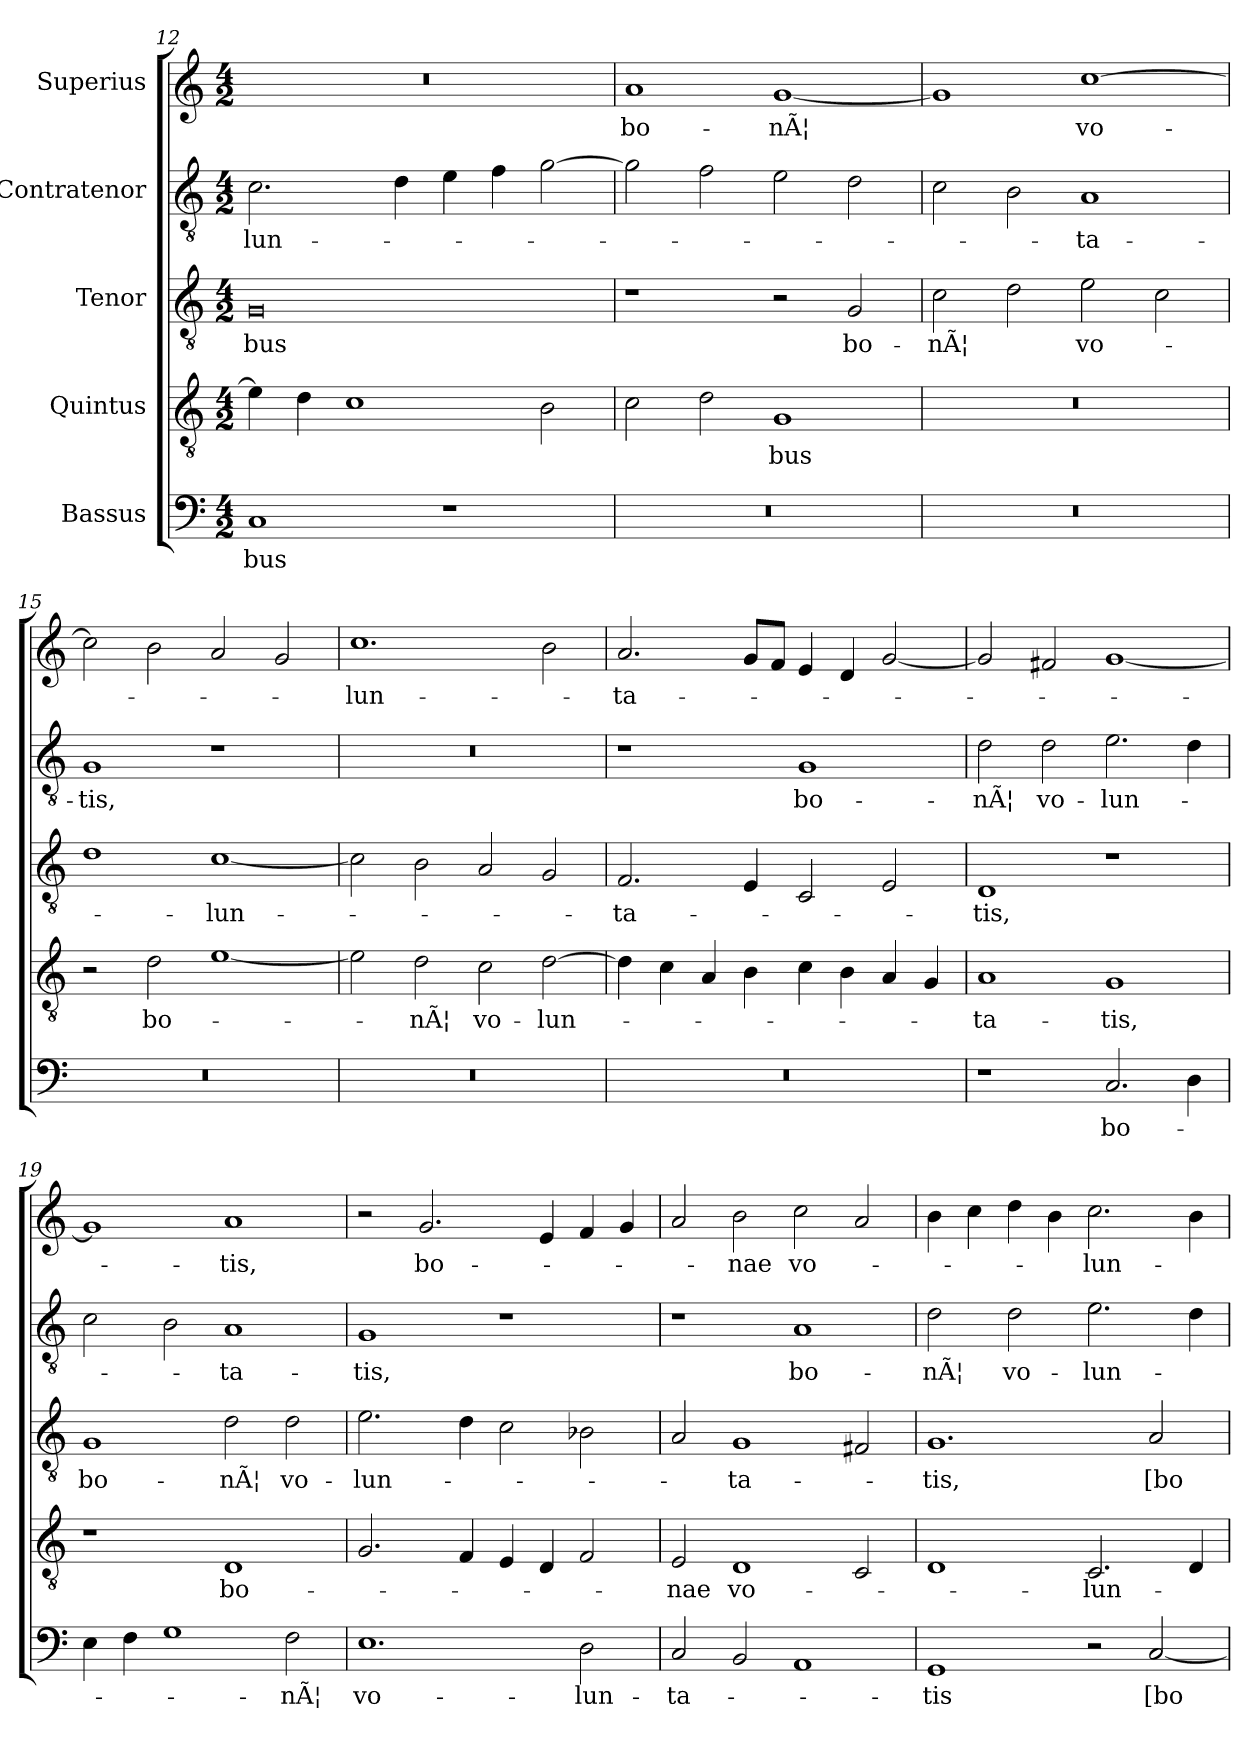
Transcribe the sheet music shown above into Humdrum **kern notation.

**kern	**text	**kern	**text	**kern	**text	**kern	**text	**kern	**text
*part5	*part5	*part4	*part4	*part3	*part3	*part2	*part2	*part1	*part1
*staff5	*staff5	*staff4	*staff4	*staff3	*staff3	*staff2	*staff2	*staff1	*staff1
*I"Bassus	*	*I"Quintus	*	*I"Tenor	*	*I"Contratenor	*	*I"Superius	*
*clefF4	*	*clefGv2	*	*clefGv2	*	*clefGv2	*	*clefG2	*
*k[]	*	*k[]	*	*k[]	*	*k[]	*	*k[]	*
*M4/2	*	*M4/2	*	*M4/2	*	*M4/2	*	*M4/2	*
=12	=12	=12	=12	=12	=12	=12	=12	=12	=12
1C/	-bus	4e\]	.	0G/	-bus	2.c\	-lun-	0r	.
.	.	4d\	.	.	.	.	.	.	.
.	.	1c/	.	.	.	.	.	.	.
.	.	.	.	.	.	4d\	.	.	.
1r	.	.	.	.	.	4e\	.	.	.
.	.	.	.	.	.	4f\	.	.	.
.	.	2B\	.	.	.	[2g\	.	.	.
=13	=13	=13	=13	=13	=13	=13	=13	=13	=13
0r	.	2c\	.	1r	.	2g\]	.	1a/	bo-
.	.	2d\	.	.	.	2f\	.	.	.
.	.	1G/	-bus	2r	.	2e\	.	[1g/	-nÃ¦
.	.	.	.	2G/	bo-	2d\	.	.	.
=14	=14	=14	=14	=14	=14	=14	=14	=14	=14
0r	.	0r	.	2c\	-nÃ¦	2c\	.	1g/]	.
.	.	.	.	2d\	.	2B\	.	.	.
.	.	.	.	2e\	vo-	1A\	-ta-	[1cc\	vo-
.	.	.	.	2c\	.	.	.	.	.
=15	=15	=15	=15	=15	=15	=15	=15	=15	=15
0r	.	2r	.	1d/	.	1G/	-tis,	2cc\]	.
.	.	2d\	bo-	.	.	.	.	2b\	.
.	.	[1e/	.	[1c/	-lun-	1r	.	2a/	.
.	.	.	.	.	.	.	.	2g/	.
=16	=16	=16	=16	=16	=16	=16	=16	=16	=16
0r	.	2e\]	.	2c\]	.	0r	.	1.cc\	-lun-
.	.	2d\	-nÃ¦	2B\	.	.	.	.	.
.	.	2c\	vo-	2A/	.	.	.	.	.
.	.	[2d\	-lun-	2G/	.	.	.	2b\	.
=17	=17	=17	=17	=17	=17	=17	=17	=17	=17
0r	.	4d\]	.	2.F/	-ta-	1r	.	2.a/	-ta-
.	.	4c\	.	.	.	.	.	.	.
.	.	4A/	.	.	.	.	.	.	.
.	.	4B\	.	4E/	.	.	.	8g/L	.
.	.	.	.	.	.	.	.	8f/J	.
.	.	4c\	.	2C/	.	1G/	bo-	4e/	.
.	.	4B\	.	.	.	.	.	4d/	.
.	.	4A/	.	2E/	.	.	.	[2g/	.
.	.	4G/	.	.	.	.	.	.	.
=18	=18	=18	=18	=18	=18	=18	=18	=18	=18
1r	.	1A/	-ta-	1D/	-tis,	2d\	-nÃ¦	2g/]	.
.	.	.	.	.	.	2d\	vo-	2f#X/	.
2.C/	bo-	1G/	-tis,	1r	.	2.e\	-lun-	[1g/	.
4D\	.	.	.	.	.	4d\	.	.	.
=19	=19	=19	=19	=19	=19	=19	=19	=19	=19
4E\	.	1r	.	1G/	bo-	2c\	.	1g/]	.
4F\	.	.	.	.	.	.	.	.	.
1G\	.	.	.	.	.	2B\	.	.	.
.	.	1D/	bo-	2d\	-nÃ¦	1A\	-ta-	1a/	-tis,
2F\	-nÃ¦	.	.	2d\	vo-	.	.	.	.
=20	=20	=20	=20	=20	=20	=20	=20	=20	=20
1.E\	vo-	2.G/	.	2.e\	-lun-	1G/	-tis,	2r	.
.	.	.	.	.	.	.	.	2.g/	bo-
.	.	4F/	.	4d\	.	.	.	.	.
.	.	4E/	.	2c\	.	1r	.	.	.
.	.	4D/	.	.	.	.	.	4e/	.
2D\	-lun-	2F/	.	2B-X\	.	.	.	4f/	.
.	.	.	.	.	.	.	.	4g/	.
=21	=21	=21	=21	=21	=21	=21	=21	=21	=21
2C/	-ta-	2E/	-nae	2A/	.	1r	.	2a/	.
2BB/	.	1D/	vo-	1G/	-ta-	.	.	2b\	-nae
1AA/	.	.	.	.	.	1A/	bo-	2cc\	vo-
.	.	2C/	.	2F#X/	.	.	.	2a/	.
=22	=22	=22	=22	=22	=22	=22	=22	=22	=22
1GG/	-tis	1D/	.	1.G/	-tis,	2d\	-nÃ¦	4b\	.
.	.	.	.	.	.	.	.	4cc\	.
.	.	.	.	.	.	2d\	vo-	4dd\	.
.	.	.	.	.	.	.	.	4b\	.
2r	.	2.C/	-lun-	.	.	2.e\	-lun-	2.cc\	-lun-
[2C/	[bo-	.	.	2A/	[bo-	.	.	.	.
.	.	4D/	.	.	.	4d\	.	4b\	.
=	=	=	=	=	=	=	=	=	=
*-	*-	*-	*-	*-	*-	*-	*-	*-	*-
